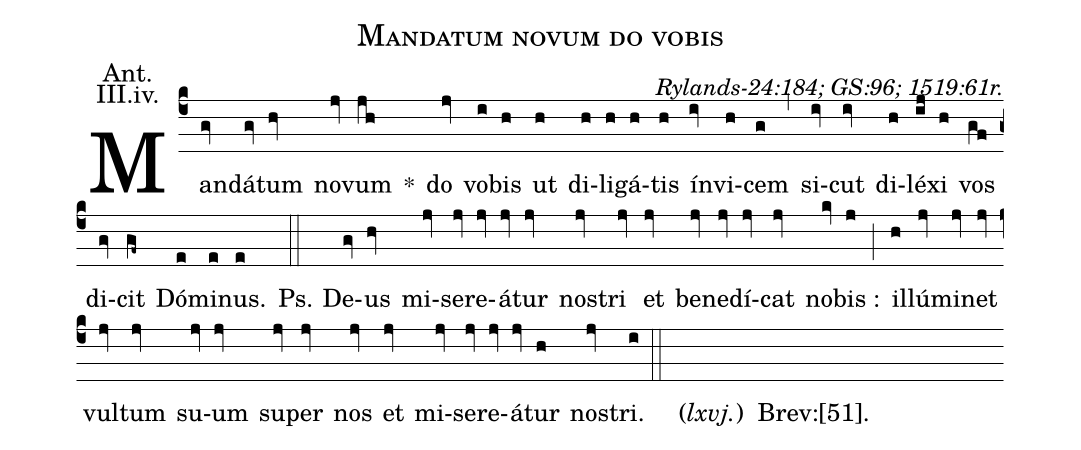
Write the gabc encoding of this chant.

name: Mandatum novum do vobis;
commentary: Rylands-24:184; GS:96; 1519:61r.;
annotation: Ant.;
annotation: III.iv.;
%%
(c4) Man(gv)dá(gv)tum(hv) no(jv)vum(jh) *() do(jv) vo(i)bis(h) ut(h) di(h)li(h)gá(h)tis(h) ín(iv)vi(h)cem(g) (,)
si(iv)cut(iv) di(h)léx(ij)i(h) vos(gf) di(gv)cit(gf~) Dó(e)mi(e)nus.(e) (::)

<sp>Ps.</sp> De(gv)us(hv) mi(jv)se(jv)re(jv)á(jv)tur(jv) nos(jv)tri(jv) et(jv) be(jv)ne(jv)dí(jv)cat(jv) no(kv)bis :(j) (;)
il(h)lú(jv)mi(jv)net(jv) vul(jv)tum(jv) su(jv)um(jv) su(jv)per(jv) nos(jv) et(jv) mi(jv)se(jv)re(jv)á(jv)tur(h) nos(jv)tri.(i) (::) {~}<v>~(\emph{lxvj.})~~Brev:[51].</v>()
